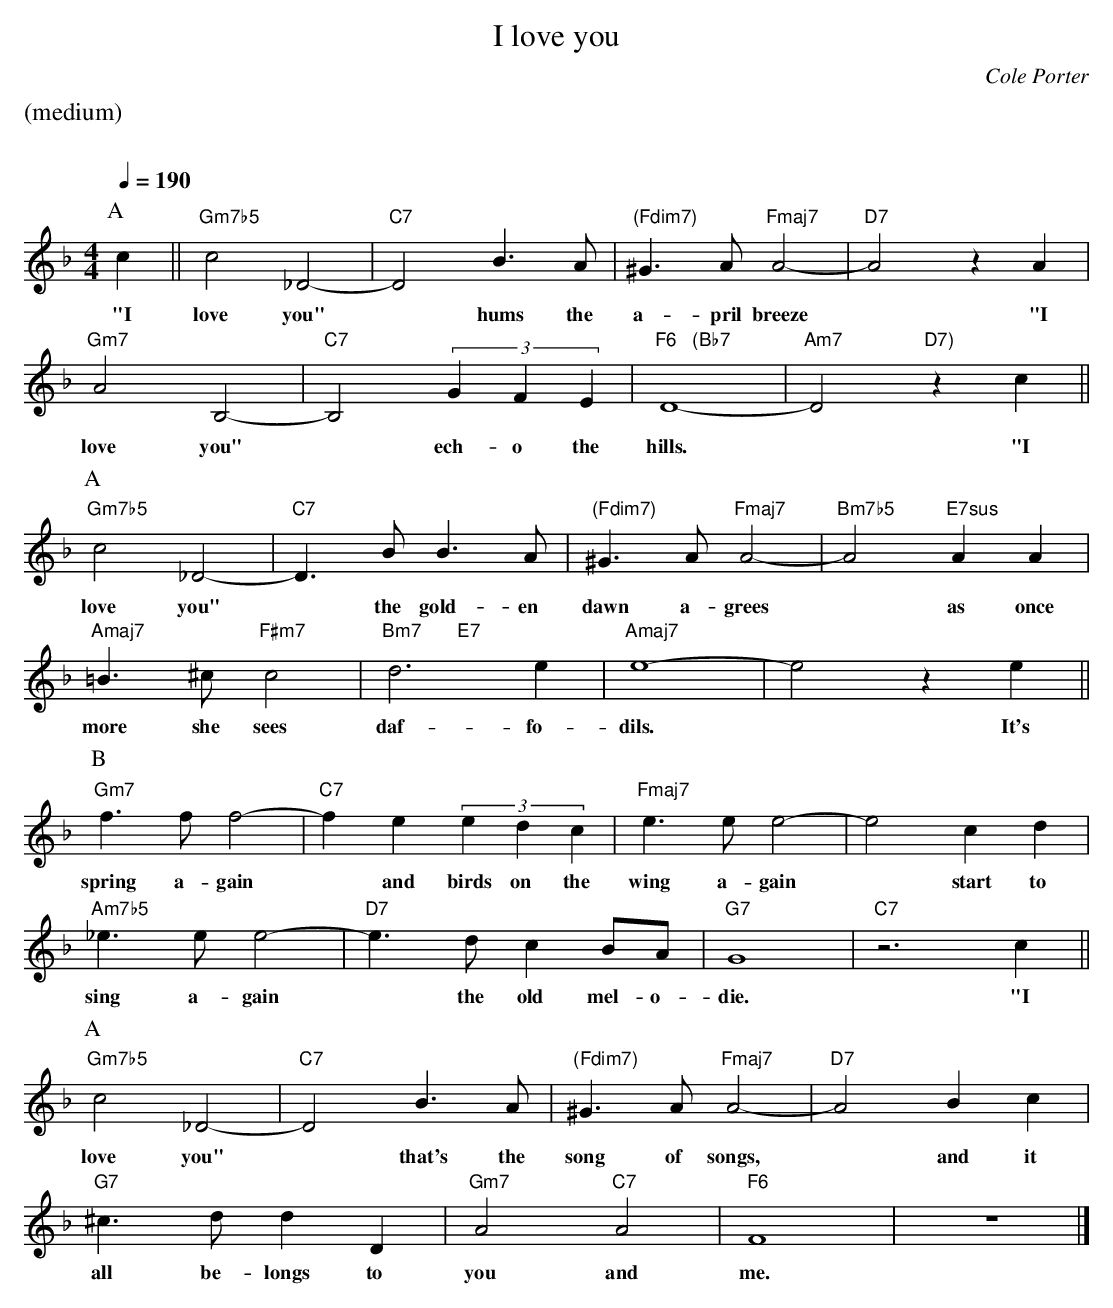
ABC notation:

X:1
T: I love you
M:4/4
L:1/4
C:Cole Porter
Q:1/4=190
K:F
%%text (medium)
%%vskip 20
P: A
c||"Gm7b5"c2_D2-|"C7"D2B>A|"(Fdim7)"^G>A"Fmaj7"A2-|"D7"A2zA|
w:"I love you" * hums the a-pril breeze * "I
"Gm7"A2B,2-|"C7"B,2 (3GFE|"F6   (Bb7"D4-|"Am7"D2"D7)"zc||
w:love you" * ech-o the hills. * "I
P: A
"Gm7b5"c2_D2-|"C7"D>BB>A|"(Fdim7)"^G>A"Fmaj7"A2-|"Bm7b5"A2"E7sus"AA|
w:love you" * the gold-en dawn a-grees * as once
"Amaj7"=B>^c"F#m7"c2|"Bm7       E7"d3e|"Amaj7"e4-|e2ze||
w:more she sees daf-fo-dils. * It's
P: B
"Gm7"f>ff2-|"C7"fe (3edc|"Fmaj7"e>ee2-|e2cd|
w:spring a-gain * and birds on the wing a-gain * start to
"Am7b5"_e>ee2-|"D7"e>dcB/A/|"G7"G4|"C7"z3c||
w:sing a-gain * the old mel-o-die. "I
P: A
"Gm7b5"c2_D2-|"C7"D2B>A|"(Fdim7)"^G>A"Fmaj7"A2-|"D7"A2Bc|
w:love you" * that's the song of songs, * and it
"G7"^c>ddD|"Gm7"A2"C7"A2|"F6"F4|z4|]
w:all be-longs to you and me.
